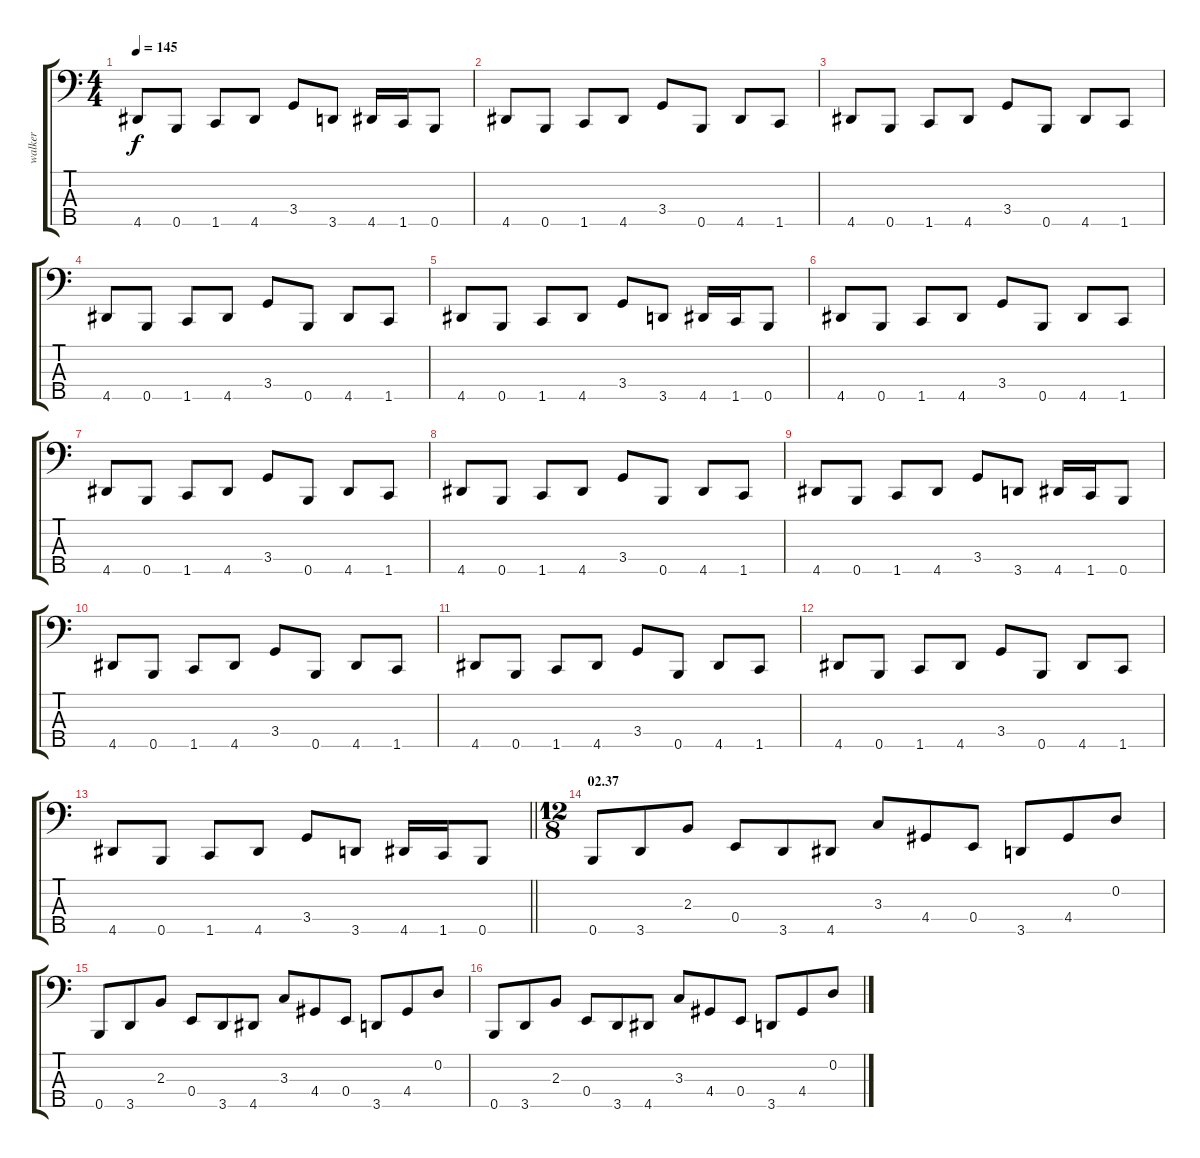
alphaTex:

\track ("walker" "walker") {instrument electricbasspick}
\staff {score tabs}
\tuning (G2 D2 A1 E1 B0) {hide}
\ts (4 4)
\tempo 145
\clef f4
\ks c
4.5.8{dy f} 0.5.8 1.5.8 4.5.8 3.4.8 3.5.8 4.5.16 1.5.16 0.5.8 |
4.5.8 0.5.8 1.5.8 4.5.8 3.4.8 0.5.8 4.5.8 1.5.8 |
4.5.8 0.5.8 1.5.8 4.5.8 3.4.8 0.5.8 4.5.8 1.5.8 |
4.5.8 0.5.8 1.5.8 4.5.8 3.4.8 0.5.8 4.5.8 1.5.8 |
4.5.8 0.5.8 1.5.8 4.5.8 3.4.8 3.5.8 4.5.16 1.5.16 0.5.8 |
4.5.8 0.5.8 1.5.8 4.5.8 3.4.8 0.5.8 4.5.8 1.5.8 |
4.5.8 0.5.8 1.5.8 4.5.8 3.4.8 0.5.8 4.5.8 1.5.8 |
4.5.8 0.5.8 1.5.8 4.5.8 3.4.8 0.5.8 4.5.8 1.5.8 |
4.5.8 0.5.8 1.5.8 4.5.8 3.4.8 3.5.8 4.5.16 1.5.16 0.5.8 |
4.5.8 0.5.8 1.5.8 4.5.8 3.4.8 0.5.8 4.5.8 1.5.8 |
4.5.8 0.5.8 1.5.8 4.5.8 3.4.8 0.5.8 4.5.8 1.5.8 |
4.5.8 0.5.8 1.5.8 4.5.8 3.4.8 0.5.8 4.5.8 1.5.8 |
\barLineRight lightlight
4.5.8 0.5.8 1.5.8 4.5.8 3.4.8 3.5.8 4.5.16 1.5.16 0.5.8 |
\ts (12 8)
\section ("" "02.37")
0.5.8 3.5.8 2.3.8 0.4.8 3.5.8 4.5.8 3.3.8 4.4.8 0.4.8 3.5.8 4.4.8 0.2.8 |
0.5.8 3.5.8 2.3.8 0.4.8 3.5.8 4.5.8 3.3.8 4.4.8 0.4.8 3.5.8 4.4.8 0.2.8 |
0.5.8 3.5.8 2.3.8 0.4.8 3.5.8 4.5.8 3.3.8 4.4.8 0.4.8 3.5.8 4.4.8 0.2.8
